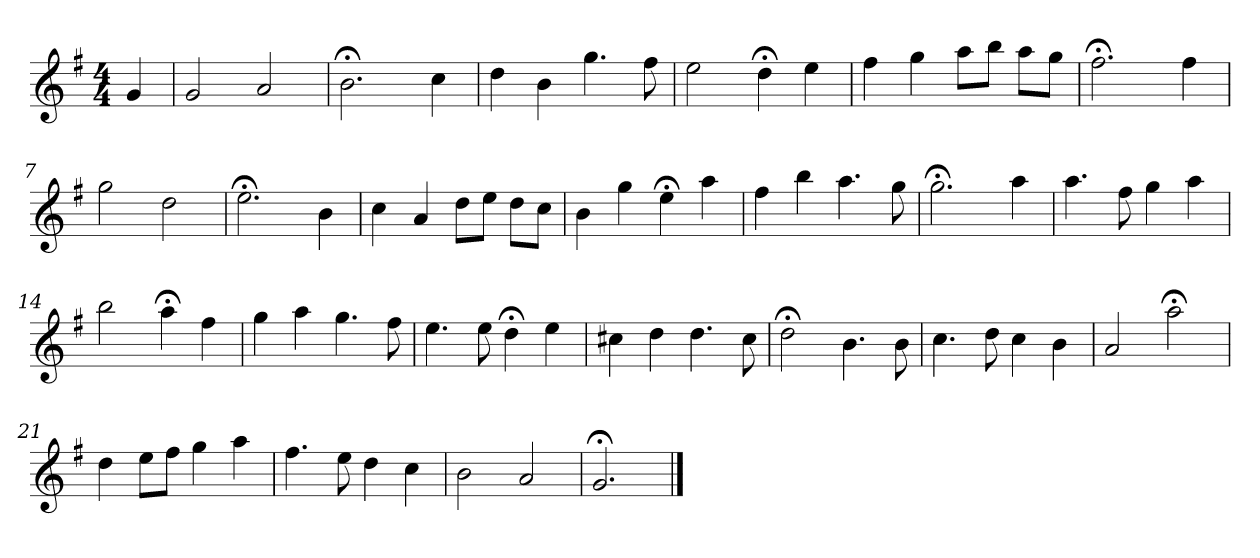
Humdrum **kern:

**kern
*part1
*staff1
*k[f#]
*G:
*M4/4
*MM120
=
4g
=1
2g
2a
=2
2.b;<
4cc
=3
4dd
4b
4.gg
8ff#
=4
2ee
4dd;<
4ee
=5
4ff#
4gg
8aaL
8bbJ
8aaL
8ggJ
=6
2.ff#;<
4ff#
=7
2gg
2dd
=8
2.ee;<
4b
=9
4cc
4a
8ddL
8eeJ
8ddL
8ccJ
=10
4b
4gg
4ee;<
4aa
=11
4ff#
4bb
4.aa
8gg
=12
2.gg;<
4aa
=13
4.aa
8ff#
4gg
4aa
=14
2bb
4aa;<
4ff#
=15
4gg
4aa
4.gg
8ff#
=16
4.ee
8ee
4dd;<
4ee
=17
4cc#X
4dd
4.dd
8cc#
=18
2dd;<
4.b
8b
=19
4.cc
8dd
4cc
4b
=20
2a
2aa;<
=21
4dd
8eeL
8ff#J
4gg
4aa
=22
4.ff#
8ee
4dd
4cc
=23
2b
2a
=24
2.g;<
==
*-
